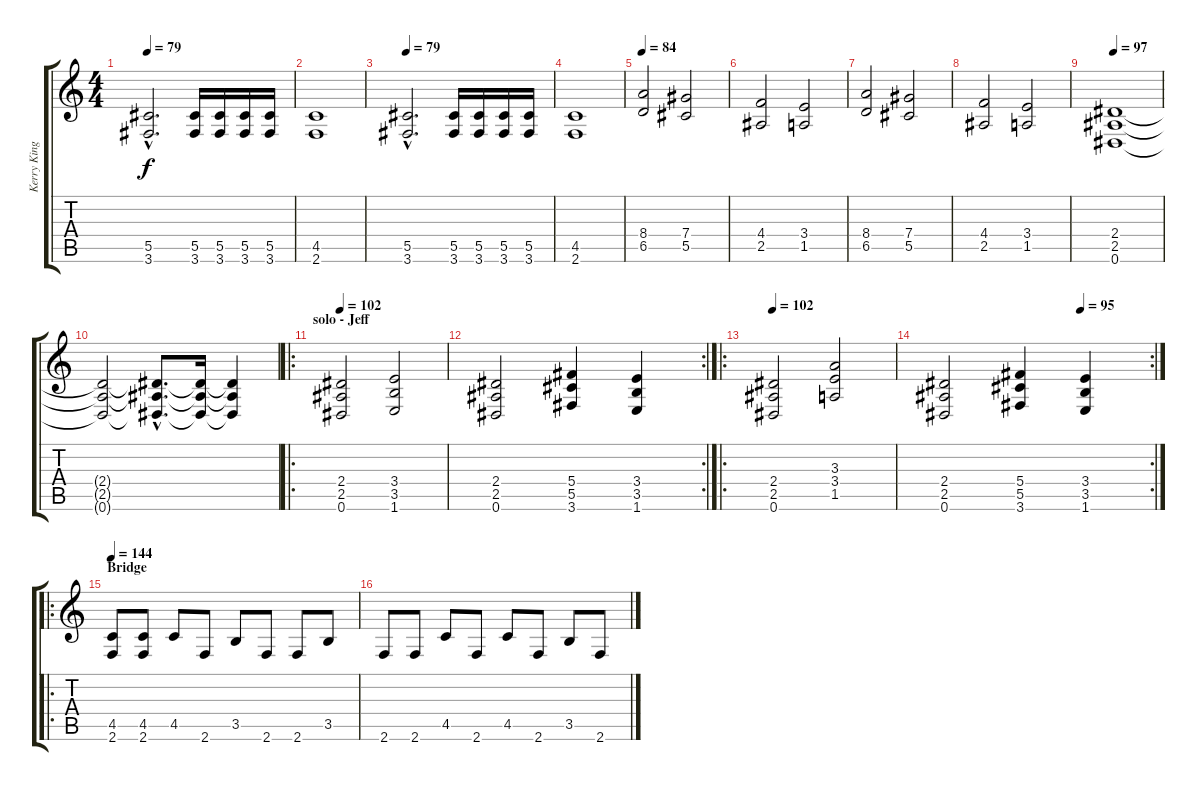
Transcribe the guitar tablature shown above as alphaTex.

\track ("Kerry King" "Kerry King") {instrument distortionguitar}
\staff {score tabs}
\tuning (Eb4 Bb3 Gb3 Db3 Ab2 Eb2) {hide}
\ts (4 4)
\tempo 79
\clef g2
\ks c
(5.5{hac} 3.6{hac}).2{d dy f instrument distortionguitar} (5.5 3.6).16 (5.5 3.6).16 (5.5 3.6).16 (5.5 3.6).16 |
(4.5 2.6).1 |
\tempo 79
(5.5{hac} 3.6{hac}).2{d instrument distortionguitar} (5.5 3.6).16 (5.5 3.6).16 (5.5 3.6).16 (5.5 3.6).16 |
(4.5 2.6).1 |
\tempo 84
(8.4 6.5).2 (7.4 5.5).2 |
(4.4 2.5).2 (3.4 1.5).2 |
(8.4 6.5).2 (7.4 5.5).2 |
(4.4 2.5).2 (3.4 1.5).2 |
\tempo 99
\tempo 97
(2.4 2.5 0.6).1 |
(2.4{t} 2.5{t} 0.6{t}).2 (2.4{hac t} 2.5{hac t} 0.6{hac t}).8{d} (2.4{t} 2.5{t} 0.6{t}).16 (2.4{t} 2.5{t} 0.6{t}).4 |
\ro
\section ("" "solo - Jeff")
\tempo 102
(2.4 2.5 0.6).2 (3.4 3.5 1.6).2 |
\rc 2
(2.4 2.5 0.6).2 (5.4 5.5 3.6).4 (3.4 3.5 1.6).4 |
\ro
\tempo 102
(2.4 2.5 0.6).2 (3.3 3.4 1.5).2 |
\rc 2
\tempo (95 0.6666666666666666)
(2.4 2.5 0.6).2 (5.4 5.5 3.6).4 (3.4 3.5 1.6).4 |
\ro
\section ("" "Bridge")
\tempo 144
(4.5 2.6).8 (4.5 2.6).8 4.5.8 2.6.8 3.5.8 2.6.8 2.6.8 3.5.8 |
2.6.8 2.6.8 4.5.8 2.6.8 4.5.8 2.6.8 3.5.8 2.6.8
